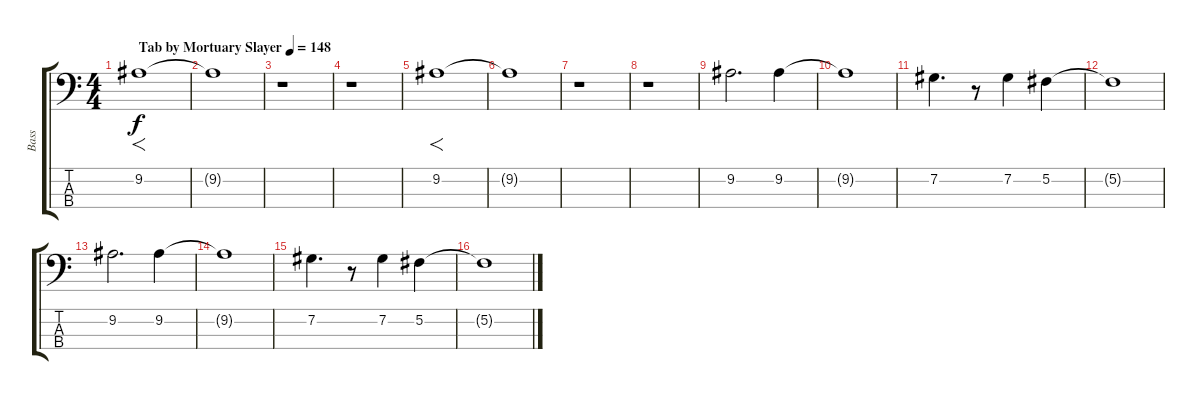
\track ("Bass" "Bass") {instrument electricbassfinger}
\staff {score tabs}
\tuning (Gb2 Db2 Ab1 Eb1) {hide}
\ts (4 4)
\tempo (148 "Tab by Mortuary Slayer")
\clef f4
\ks c
9.2.1{f dy f instrument electricbassfinger} |
9.2{t}.1 |
r.1 |
r.1 |
9.2.1{f} |
9.2{t}.1 |
r.1 |
r.1 |
9.2.2{d} 9.2.4 |
9.2{t}.1 |
7.2.4{d} r.8 7.2.4 5.2.4 |
5.2{t}.1 |
9.2.2{d} 9.2.4 |
9.2{t}.1 |
7.2.4{d} r.8 7.2.4 5.2.4 |
5.2{t}.1
